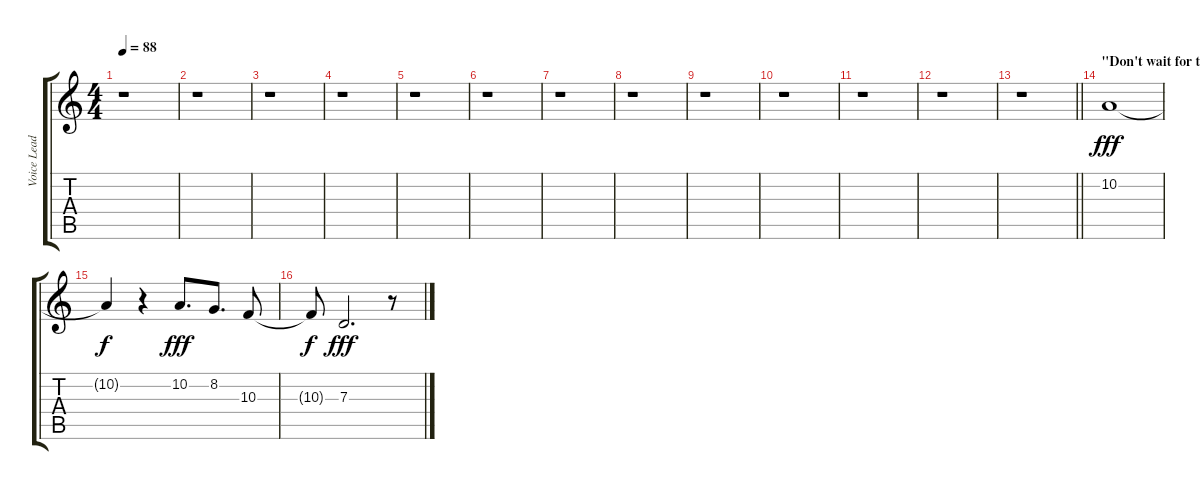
\track ("Voice Lead" "Voice Lead") {instrument voiceoohs}
\staff {score tabs}
\tuning (E4 B3 G3 D3 A2 E2) {hide}
\ts (4 4)
\tempo 88
\clef g2
\ks c
r.1{dy fff} |
r.1 |
r.1 |
r.1 |
r.1 |
r.1 |
r.1 |
r.1 |
r.1 |
r.1 |
r.1 |
r.1 |
\barLineRight lightlight
r.1 |
\section ("" "\"Don't wait for the sun...\"")
10.2.1 |
10.2{t}.4{dy f} r.4 10.2.8{d dy fff} 8.2.8{d} 10.3.8 |
10.3{t}.8{dy f} 7.3.2{d dy fff} r.8
